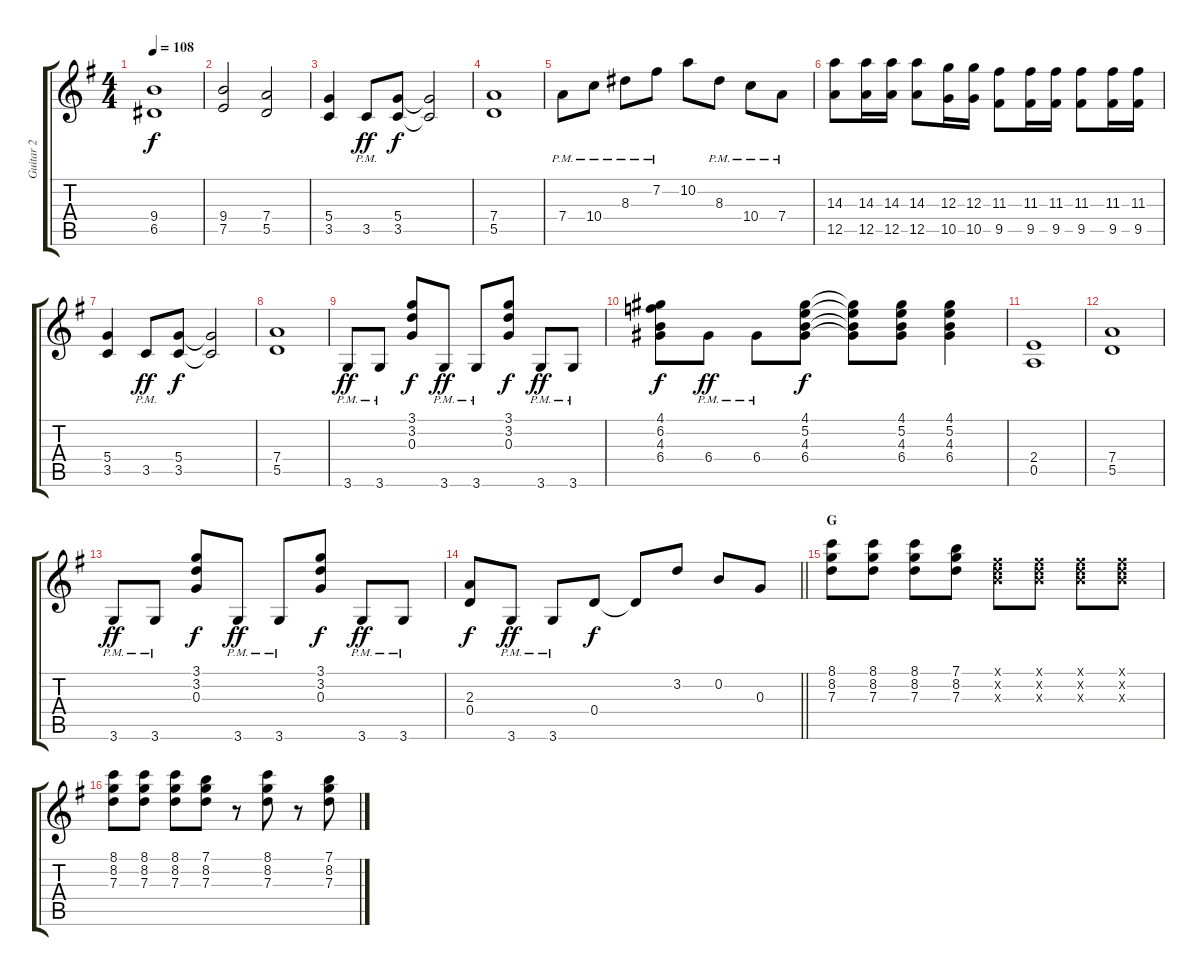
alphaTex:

\track ("Guitar 2" "Guitar 2") {instrument distortionguitar}
\staff {score tabs}
\tuning (E4 B3 G3 D3 A2 E2) {hide}
\ts (4 4)
\tempo 108
\clef g2
\ks g
(9.4 6.5).1{dy f} |
(9.4 7.5).2 (7.4 5.5).2 |
(5.4 3.5).4 3.5{pm}.8{dy ff} (5.4 3.5).8{dy f} (5.4{t} 3.5{t}).2 |
(7.4 5.5).1 |
7.4{pm}.8 10.4{pm}.8 8.3{pm}.8 7.2{pm}.8 10.2.8 8.3{pm}.8 10.4{pm}.8 7.4{pm}.8 |
(14.3 12.5).8 (14.3 12.5).16 (14.3 12.5).16 (14.3 12.5).8 (12.3 10.5).16 (12.3 10.5).16 (11.3 9.5).8 (11.3 9.5).16 (11.3 9.5).16 (11.3 9.5).8 (11.3 9.5).16 (11.3 9.5).16 |
(5.4 3.5).4 3.5{pm}.8{dy ff} (5.4 3.5).8{dy f} (5.4{t} 3.5{t}).2 |
(7.4 5.5).1 |
3.6{pm}.8{dy ff} 3.6{pm}.8 (3.1 3.2 0.3).8{dy f} 3.6{pm}.8{dy ff} 3.6{pm}.8 (3.1 3.2 0.3).8{dy f} 3.6{pm}.8{dy ff} 3.6{pm}.8 |
(4.1 6.2 4.3 6.4).8{dy f} 6.4{pm}.8{dy ff} 6.4{pm}.8 (4.1 5.2 4.3 6.4).8{dy f} (4.1{t} 5.2{t} 4.3{t} 6.4{t}).8 (4.1 5.2 4.3 6.4).8 (4.1 5.2 4.3 6.4).4 |
(2.4 0.5).1 |
(7.4 5.5).1 |
3.6{pm}.8{dy ff} 3.6{pm}.8 (3.1 3.2 0.3).8{dy f} 3.6{pm}.8{dy ff} 3.6{pm}.8 (3.1 3.2 0.3).8{dy f} 3.6{pm}.8{dy ff} 3.6{pm}.8 |
\barLineRight lightlight
(2.3 0.4).8{dy f} 3.6{pm}.8{dy ff} 3.6{pm}.8 0.4.8{dy f} 0.4{t}.8 3.2.8 0.2.8 0.3.8 |
\section ("" "G")
(8.1 8.2 7.3).8 (8.1 8.2 7.3).8 (8.1 8.2 7.3).8 (7.1 8.2 7.3).8 (2.1{x} 3.2{x} 4.3{x}).8 (2.1{x} 3.2{x} 4.3{x}).8 (2.1{x} 3.2{x} 4.3{x}).8 (2.1{x} 3.2{x} 4.3{x}).8 |
(8.1 8.2 7.3).8 (8.1 8.2 7.3).8 (8.1 8.2 7.3).8 (7.1 8.2 7.3).8 r.8 (8.1 8.2 7.3).8 r.8 (7.1 8.2 7.3).8
